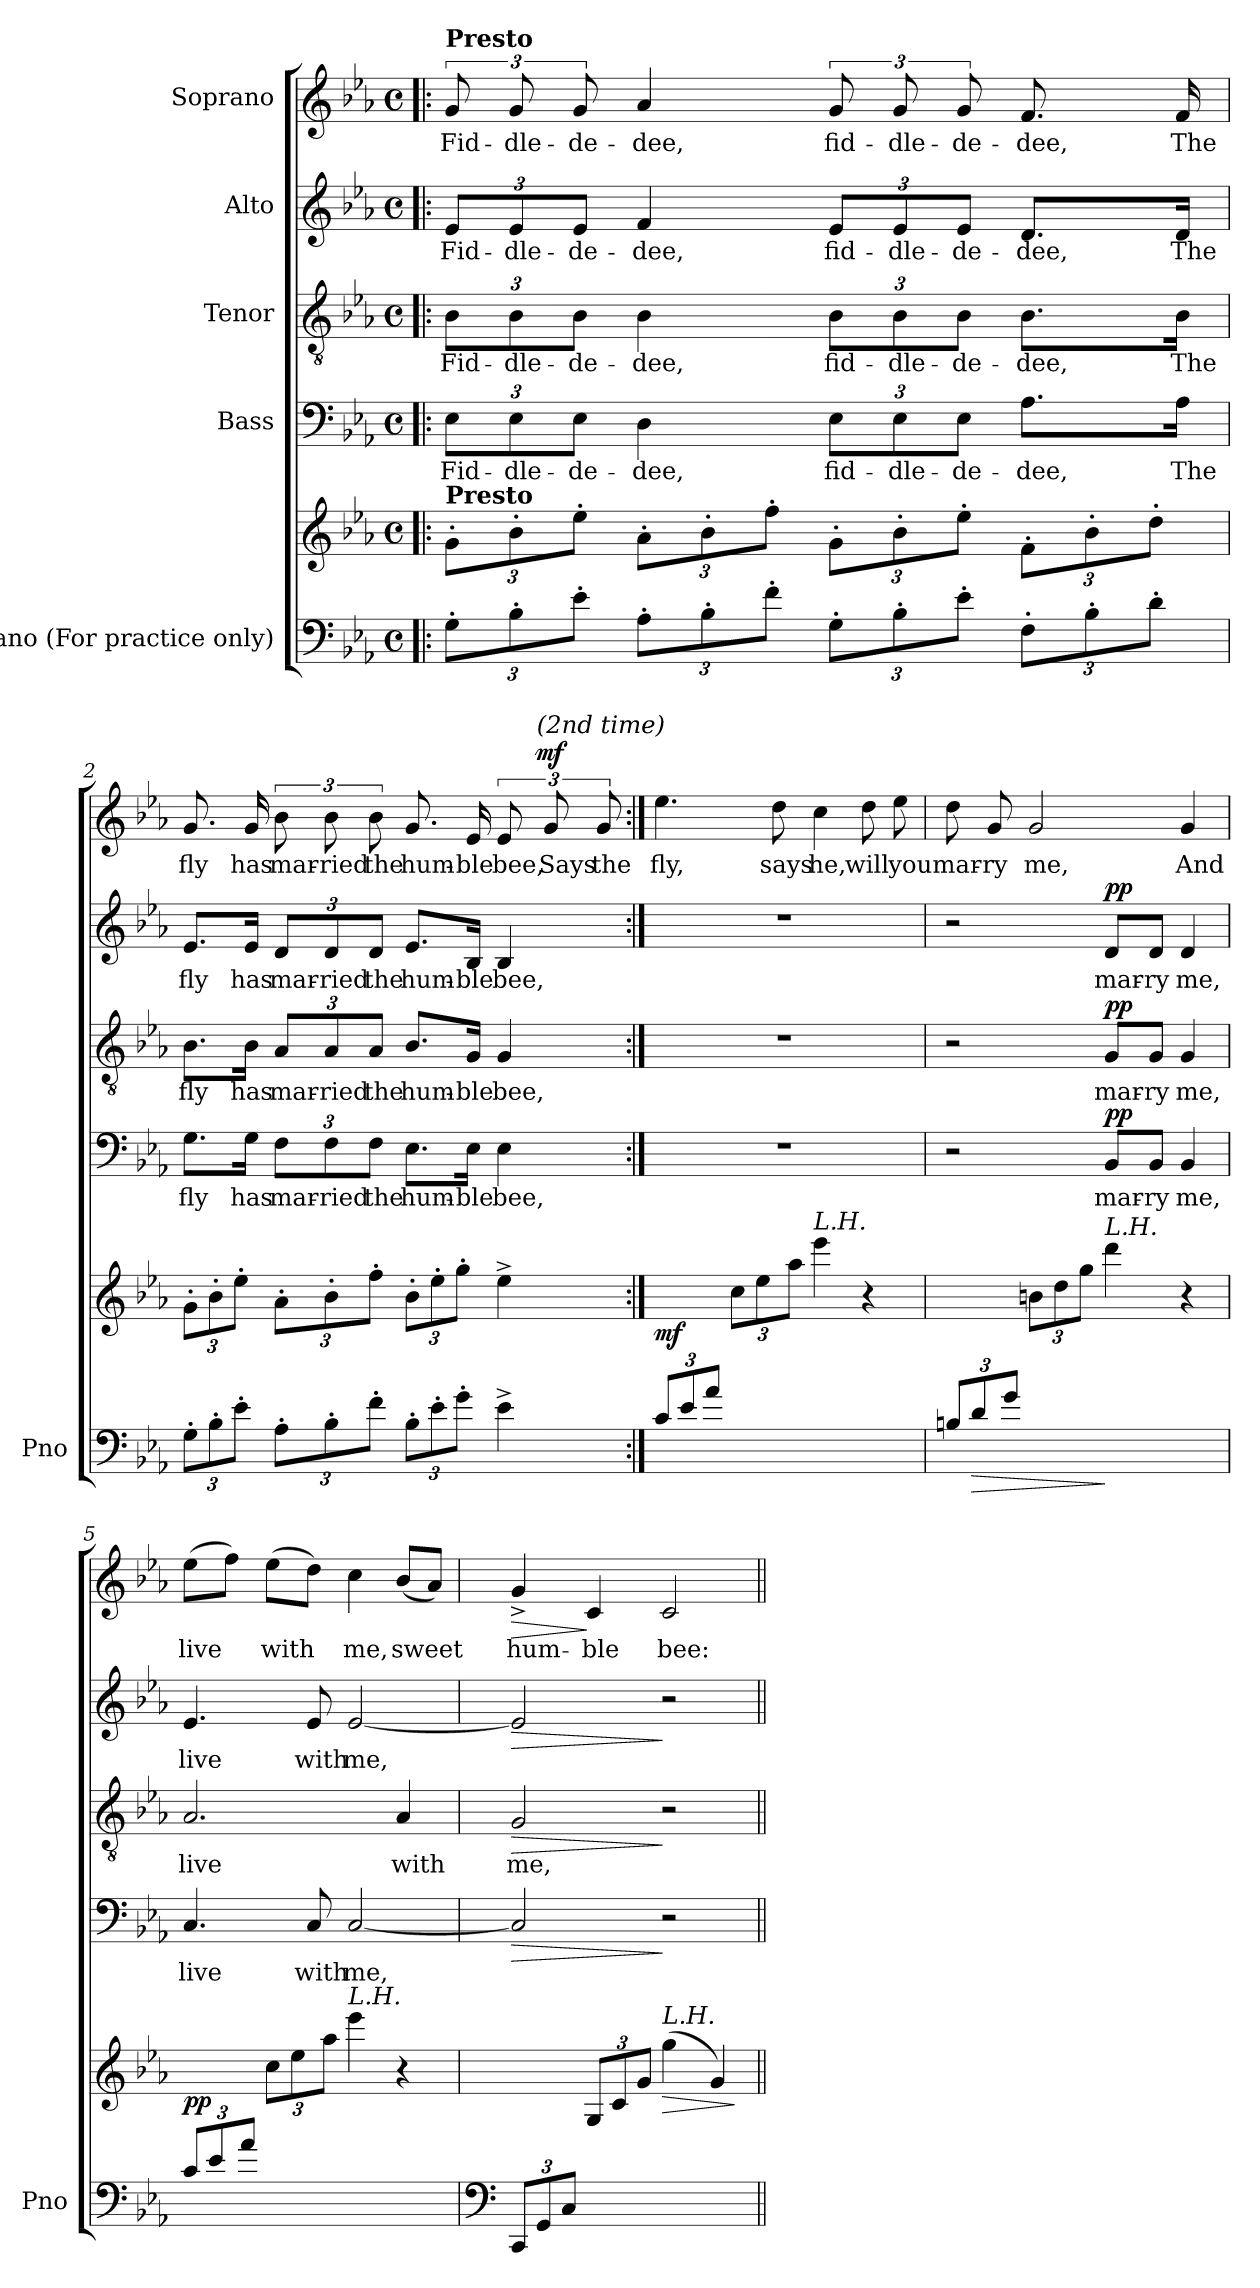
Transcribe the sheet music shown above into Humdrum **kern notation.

**kern	**kern	**dynam	**kern	**text	**dynam	**kern	**text	**dynam	**kern	**text	**dynam	**kern	**text	**dynam
*part5	*part5	*part5	*part4	*part4	*part4	*part3	*part3	*part3	*part2	*part2	*part2	*part1	*part1	*part1
*staff6	*staff5	*staff5/6	*staff4	*staff4	*staff4	*staff3	*staff3	*staff3	*staff2	*staff2	*staff2	*staff1	*staff1	*staff1
*I"Piano (For practice only)	*	*	*I"Bass	*	*	*I"Tenor	*	*	*I"Alto	*	*	*I"Soprano	*	*
*I'Pno	*	*	*	*	*	*	*	*	*	*	*	*	*	*
*clefF4	*clefG2	*	*clefF4	*	*	*clefGv2	*	*	*clefG2	*	*	*clefG2	*	*
*k[b-e-a-]	*k[b-e-a-]	*	*k[b-e-a-]	*	*	*k[b-e-a-]	*	*	*k[b-e-a-]	*	*	*k[b-e-a-]	*	*
*M4/4	*M4/4	*	*M4/4	*	*	*M4/4	*	*	*M4/4	*	*	*M4/4	*	*
*met(c)	*met(c)	*	*met(c)	*	*	*met(c)	*	*	*met(c)	*	*	*met(c)	*	*
*MM160	*MM160	*	*MM160	*	*	*MM160	*	*	*MM160	*	*	*MM160	*	*
*Xbrackettup	*Xbrackettup	*	*	*	*	*	*	*	*	*	*	*	*	*
=1!|:	=1!|:	=1!|:	=1!|:	=1!|:	=1!|:	=1!|:	=1!|:	=1!|:	=1!|:	=1!|:	=1!|:	=1!|:	=1!|:	=1!|:
!	!	!	!	!	!	!	!	!	!	!	!	!LO:TX:a:B:t=Presto	!	!
!	!LO:TX:a:B:t=Presto	!	!	!	!	!	!	!	!	!	!	!	!	!
!	!	!LO:DY:b	!	!	!	!	!	!	!	!	!	!	!	!
!	!	!LO:DY:n=1:b	!	!	!	!	!	!	!	!	!	!	!	!
!	!	!LO:DY:n=2:b	!	!	!LO:DY:a	!	!	!	!	!	!	!	!	!
!	!	!	!	!	!LO:DY:n=1:a	!	!	!	!	!	!	!	!	!
!	!	!	!	!	!LO:DY:n=2:a	!	!	!	!	!	!	!	!	!
!	!	!	!	!	!LO:DY:n=3:a	!	!	!LO:DY:a	!	!	!	!	!	!
!	!	!	!	!	!	!	!	!LO:DY:n=1:a	!	!	!	!	!	!
!	!	!	!	!	!	!	!	!LO:DY:n=2:a	!	!	!	!	!	!
!	!	!	!	!	!	!	!	!LO:DY:n=3:a	!	!	!LO:DY:a	!	!	!
!	!	!	!	!	!	!	!	!	!	!	!LO:DY:n=1:a	!	!	!
!	!	!	!	!	!	!	!	!	!	!	!LO:DY:n=2:a	!	!	!
!	!	!	!	!	!	!	!	!	!	!	!LO:DY:n=3:a	!	!	!LO:DY:a
!	!	!	!	!	!	!	!	!	!	!	!	!	!	!LO:DY:n=1:a
!	!	!	!	!	!	!	!	!	!	!	!	!	!	!LO:DY:n=2:a
!	!	!	!	!	!	!	!	!	!	!	!	!	!	!LO:DY:n=3:a
12G'\L	12g'\L	other-dynamics f other-dynamics	12E-\L	Fid-	other-dynamics f other-dynamics pp	12B-\L	Fid-	other-dynamics f other-dynamics pp	12e-/L	Fid-	other-dynamics f other-dynamics pp	12g/	Fid-	other-dynamics f other-dynamics pp
12B-'\	12b-'\	.	12E-\	-dle-	.	12B-\	-dle-	.	12e-/	-dle-	.	12g/	-dle-	.
!	!	!LO:DY:n=3:b	!	!	!	!	!	!	!	!	!	!	!	!
!	!	!LO:DY:n=4:b	!	!	!	!	!	!	!	!	!	!	!	!
12e-'\J	12ee-'\J	other-dynamics pp	12E-\J	-de-	.	12B-\J	-de-	.	12e-/J	-de-	.	12g/	-de-	.
12A-'\L	12a-'\L	.	4D\	-dee,	.	4B-\	-dee,	.	4f/	-dee,	.	4a-/	-dee,	.
12B-'\	12b-'\	.	.	.	.	.	.	.	.	.	.	.	.	.
12f'\J	12ff'\J	.	.	.	.	.	.	.	.	.	.	.	.	.
12G'\L	12g'\L	.	12E-\L	fid-	.	12B-\L	fid-	.	12e-/L	fid-	.	12g/	fid-	.
12B-'\	12b-'\	.	12E-\	-dle-	.	12B-\	-dle-	.	12e-/	-dle-	.	12g/	-dle-	.
12e-'\J	12ee-'\J	.	12E-\J	-de-	.	12B-\J	-de-	.	12e-/J	-de-	.	12g/	-de-	.
12F'\L	12f'\L	.	8.A-\L	-dee,	.	8.B-\L	-dee,	.	8.d/L	-dee,	.	8.f/	-dee,	.
12B-'\	12b-'\	.	.	.	.	.	.	.	.	.	.	.	.	.
12d'\J	12dd'\J	.	.	.	.	.	.	.	.	.	.	.	.	.
.	.	.	16A-\Jk	The	.	16B-\Jk	The	.	16d/Jk	The	.	16f/	The	.
=2	=2	=2	=2	=2	=2	=2	=2	=2	=2	=2	=2	=2	=2	=2
12G'\L	12g'\L	.	8.G\L	fly	.	8.B-\L	fly	.	8.e-/L	fly	.	8.g/	fly	.
12B-'\	12b-'\	.	.	.	.	.	.	.	.	.	.	.	.	.
12e-'\J	12ee-'\J	.	.	.	.	.	.	.	.	.	.	.	.	.
.	.	.	16G\Jk	has	.	16B-\Jk	has	.	16e-/Jk	has	.	16g/	has	.
12A-'\L	12a-'\L	.	12F\L	mar-	.	12A-/L	mar-	.	12d/L	mar-	.	12b-\	mar-	.
12B-'\	12b-'\	.	12F\	-ried	.	12A-/	-ried	.	12d/	-ried	.	12b-\	-ried	.
12f'\J	12ff'\J	.	12F\J	the	.	12A-/J	the	.	12d/J	the	.	12b-\	the	.
12B-'\L	12b-'\L	.	8.E-\L	hum-	.	8.B-/L	hum-	.	8.e-/L	hum-	.	8.g/	hum-	.
12e-'\	12ee-'\	.	.	.	.	.	.	.	.	.	.	.	.	.
12g'\J	12gg'\J	.	.	.	.	.	.	.	.	.	.	.	.	.
.	.	.	16E-\Jk	-ble	.	16G/Jk	-ble	.	16B-/Jk	-ble	.	16e-/	-ble	.
4e-^\	4ee-^\	.	4E-\	bee,	.	4G/	bee,	.	4B-/	bee,	.	12e-/	bee,	.
!	!	!	!	!	!	!	!	!	!	!	!	!LO:TX:i:t=(2nd time)	!	!
!	!	!	!	!	!	!	!	!	!	!	!	!	!	!LO:DY:a
.	.	.	.	.	.	.	.	.	.	.	.	12g!/	Says	mf
.	.	.	.	.	.	.	.	.	.	.	.	12g!/	the	.
=3:|!	=3:|!	=3:|!	=3:|!	=3:|!	=3:|!	=3:|!	=3:|!	=3:|!	=3:|!	=3:|!	=3:|!	=3:|!	=3:|!	=3:|!
*brackettup	*	*	*	*	*	*	*	*	*	*	*	*	*	*
*^	*	*	*	*	*	*	*	*	*	*	*	*	*	*
!	!	!	!LO:DY:b	!	!	!	!	!	!	!	!	!	!	!	!
(12c/L	1ryy	4ryy	mf	1r	.	.	1r	.	.	1r	.	.	4.ee-\	fly,	.
12e-/	.	.	.	.	.	.	.	.	.	.	.	.	.	.	.
12a-/J	.	.	.	.	.	.	.	.	.	.	.	.	.	.	.
*	*	*brackettup	*	*	*	*	*	*	*	*	*	*	*	*	*
2.ryy	.	12cc\L	.	.	.	.	.	.	.	.	.	.	.	.	.
.	.	12ee-\	.	.	.	.	.	.	.	.	.	.	.	.	.
.	.	.	.	.	.	.	.	.	.	.	.	.	8dd\	says	.
.	.	12aa-\J	.	.	.	.	.	.	.	.	.	.	.	.	.
!	!	!LO:TX:i:t=L.H.	!	!	!	!	!	!	!	!	!	!	!	!	!
.	.	4eee-\)	.	.	.	.	.	.	.	.	.	.	4cc\	he,	.
.	.	4r	.	.	.	.	.	.	.	.	.	.	8dd\	will	.
.	.	.	.	.	.	.	.	.	.	.	.	.	8ee-\	you	.
=4	=4	=4	=4	=4	=4	=4	=4	=4	=4	=4	=4	=4	=4	=4	=4
(12Bn/L	1ryy	4ryy	.	2r	.	.	2r	.	.	2r	.	.	8dd\	mar-	.
!	!	!	!LO:HP:b=2	!	!	!	!	!	!	!	!	!	!	!	!
12d/	.	.	>	.	.	.	.	.	.	.	.	.	.	.	.
.	.	.	.	.	.	.	.	.	.	.	.	.	8g/	-ry	.
12g/J	.	.	.	.	.	.	.	.	.	.	.	.	.	.	.
2.ryy	.	12bn\L	.	.	.	.	.	.	.	.	.	.	2g/	me,	.
.	.	12dd\	.	.	.	.	.	.	.	.	.	.	.	.	.
.	.	12gg\J	.	.	.	.	.	.	.	.	.	.	.	.	.
!	!	!LO:TX:i:t=L.H.	!	!	!	!	!	!	!	!	!	!	!	!	!
!	!	!	!	!	!	!LO:DY:a	!	!	!LO:DY:a	!	!	!LO:DY:a	!	!	!
.	.	4ddd\)	]	8BB-/L	mar-	pp	8G/L	mar-	pp	8d/L	mar-	pp	.	.	.
.	.	.	.	8BB-/J	-ry	.	8G/J	-ry	.	8d/J	-ry	.	.	.	.
.	.	4r	.	4BB-/	me,	.	4G/	me,	.	4d/	me,	.	4g/	And	.
=5	=5	=5	=5	=5	=5	=5	=5	=5	=5	=5	=5	=5	=5	=5	=5
*Xbrackettup	*	*	*	*	*	*	*	*	*	*	*	*	*	*	*
!	!	!	!LO:DY:b	!	!	!	!	!	!	!	!	!	!	!	!
(12c/L	1ryy	4ryy	pp	4.C/	live	.	2.A-/	live	.	4.e-/	live	.	(8ee-\L	live	.
12e-/	.	.	.	.	.	.	.	.	.	.	.	.	.	.	.
.	.	.	.	.	.	.	.	.	.	.	.	.	8ff\J)	.	.
12a-/J	.	.	.	.	.	.	.	.	.	.	.	.	.	.	.
*	*	*Xbrackettup	*	*	*	*	*	*	*	*	*	*	*	*	*
2.ryy	.	12cc\L	.	.	.	.	.	.	.	.	.	.	(8ee-\L	with	.
.	.	12ee-\	.	.	.	.	.	.	.	.	.	.	.	.	.
.	.	.	.	8C/	with	.	.	.	.	8e-/	with	.	8dd\J)	.	.
.	.	12aa-\J	.	.	.	.	.	.	.	.	.	.	.	.	.
!	!	!LO:TX:i:t=L.H.	!	!	!	!	!	!	!	!	!	!	!	!	!
.	.	4eee-\)	.	[2C/	me,	.	.	.	.	[2e-/	me,	.	4cc\	me,	.
.	.	4r	.	.	.	.	4A-/	with	.	.	.	.	(8b-/L	sweet	.
.	.	.	.	.	.	.	.	.	.	.	.	.	8a-/J)	.	.
=6	=6	=6	=6	=6	=6	=6	=6	=6	=6	=6	=6	=6	=6	=6	=6
*clefF4	*	*	*	*	*	*	*	*	*	*	*	*	*	*	*
!	!	!	!	!	!	!LO:HP:b	!	!	!LO:HP:b	!	!	!LO:HP:b	!	!	!LO:HP:b
(>12CC/L	1ryy	4ryy	.	2C/]	.	>	2G/	me,	>	2e-/]	.	>	4g^>/	hum-	>
12GG/	.	.	.	.	.	.	.	.	.	.	.	.	.	.	.
12C/J	.	.	.	.	.	.	.	.	.	.	.	.	.	.	.
2.ryy	.	12G/L	.	.	.	.	.	.	.	.	.	.	4c/	-ble	]
.	.	12c/	.	.	.	.	.	.	.	.	.	.	.	.	.
.	.	12g/J)	.	.	.	.	.	.	.	.	.	.	.	.	.
!	!	!LO:TX:i:t=L.H.	!	!	!	!	!	!	!	!	!	!	!	!	!
!	!	!	!LO:HP:b	!	!	!	!	!	!	!	!	!	!	!	!
.	.	(4gg\	>	2r	.	]	2r	.	]	2r	.	]	2c/	bee:	.
.	.	4g/)	.	.	.	.	.	.	.	.	.	.	.	.	.
*v	*v	*	*	*	*	*	*	*	*	*	*	*	*	*	*
.	.	]	.	.	.	.	.	.	.	.	.	.	.	.
=||	=||	=||	=||	=||	=||	=||	=||	=||	=||	=||	=||	=||	=||	=||
*-	*-	*-	*-	*-	*-	*-	*-	*-	*-	*-	*-	*-	*-	*-
